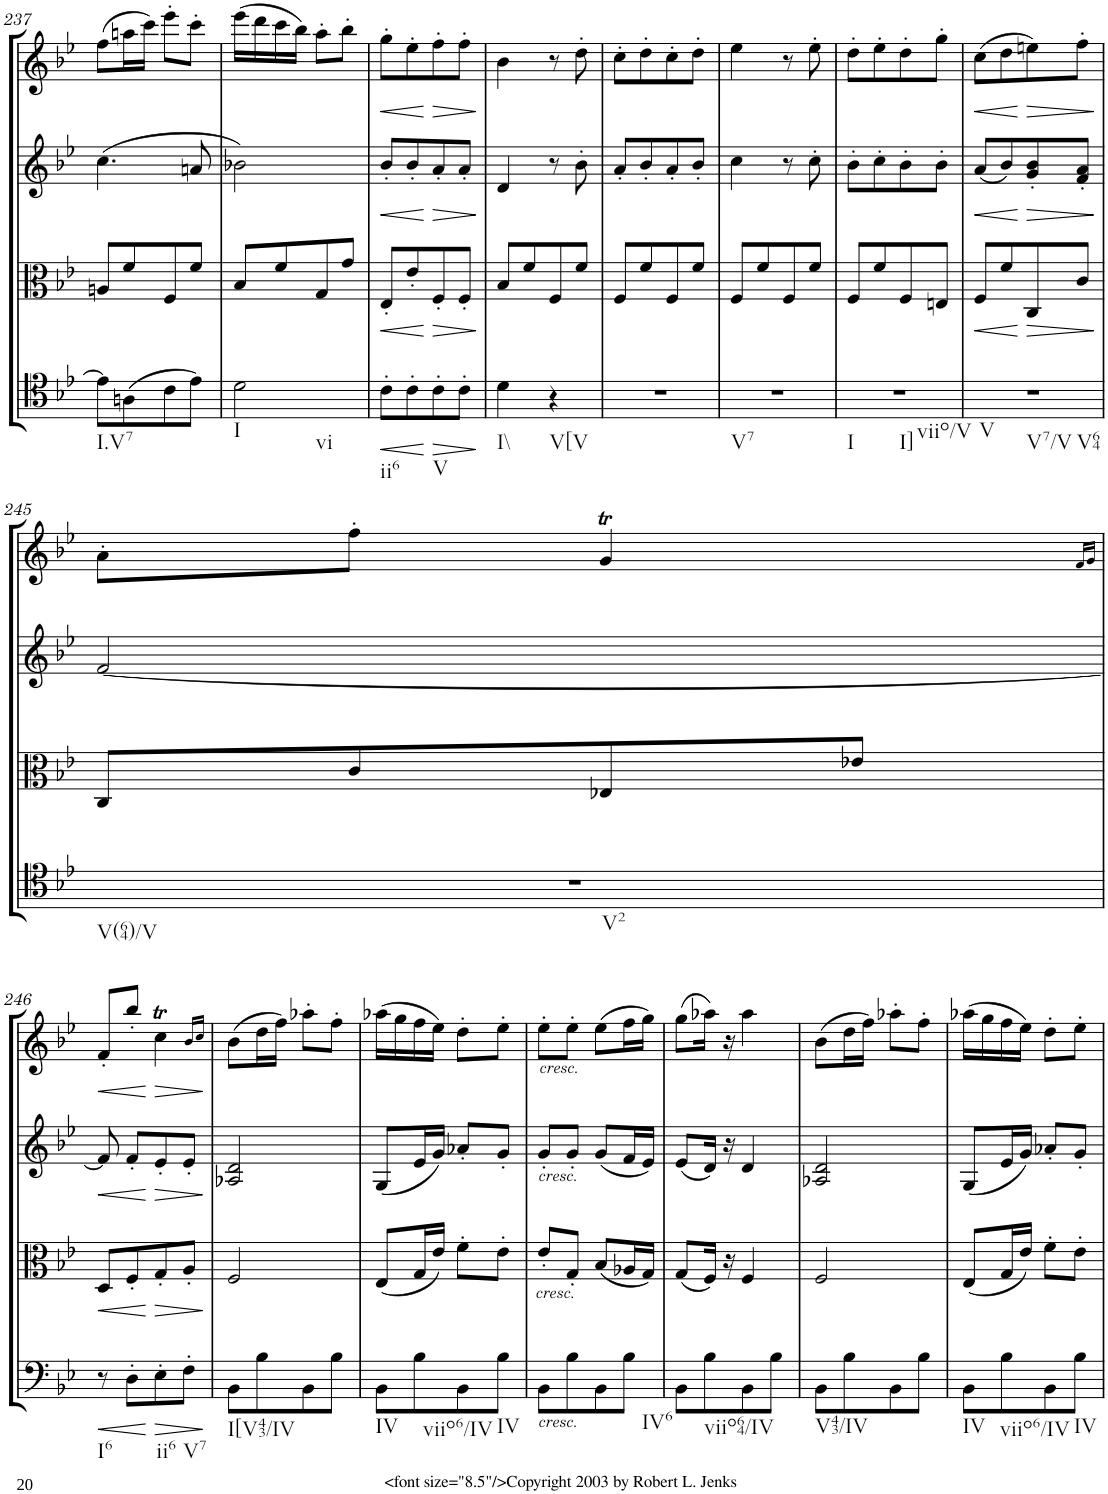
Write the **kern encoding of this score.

**kern	**dynam	**kern	**dynam	**kern	**dynam	**kern	**dynam
*part4	*part4	*part3	*part3	*part2	*part2	*part1	*part1
*staff4	*staff4	*staff3	*staff3	*staff2	*staff2	*staff1	*staff1
*I"Cello	*	*I"Viola	*	*I"2nd Violin	*	*I"1st Violin	*
*	*	*I'Vla	*	*I'Vln	*	*I'Vln	*
!!LO:PB:g=z
*clefF4	*	*clefC3	*	*clefG2	*	*clefG2	*
*k[b-e-]	*	*k[b-e-]	*	*k[b-e-]	*	*k[b-e-]	*
*B-:	*	*B-:	*	*B-:	*	*B-:	*
*M2/4	*	*M2/4	*	*M2/4	*	*M2/4	*
=237	=237	=237	=237	=237	=237	=237	=237
!LO:TX:b:t=I.V7	!	!	!	!	!	!	!
8e-\L]	.	8An/L	.	(4.cc\	.	(8ff\L	.
(8An\	.	8f/	.	.	.	16aan\L	.
.	.	.	.	.	.	16ccc\JJ)	.
8c\	.	8F/	.	.	.	8eee-'\L	.
8e-\J)	.	8f/J	.	8an/	.	8ccc'\J	.
=238	=238	=238	=238	=238	=238	=238	=238
!LO:TX:b:t=I	!	!	!	!	!	!	!
!LO:TX:b:t=vi	!	!	!	!	!	!	!
2d\	.	8B-/L	.	2b-X\)	.	(16eee-\LL	.
.	.	.	.	.	.	16ddd\	.
.	.	8f/	.	.	.	16ccc\	.
.	.	.	.	.	.	16bb-\JJ)	.
.	.	8G/	.	.	.	8aa'\L	.
.	.	8g/J	.	.	.	8bb-'\J	.
=239	=239	=239	=239	=239	=239	=239	=239
!LO:TX:b:t=ii6	!	!	!	!	!	!	!
!	!LO:HP:b	!	!LO:HP:b	!	!LO:HP:b	!	!LO:HP:b
8c'\L	<	8E-'/L	<	8b-'/L	<	8gg'\L	<
8c'\	.	8e-'/	.	8b-'/	.	8ee-'\	.
!LO:TX:b:t=V	!	!	!	!	!	!	!
!	!LO:HP:n=1:b	!	!LO:HP:n=1:b	!	!LO:HP:n=1:b	!	!LO:HP:n=1:b
8c'\	[ >	8F'/	[ >	8a'/	[ >	8ff'\	[ >
8c'\J	.	8F'/J	.	8a'/J	.	8ff'\J	.
.	]	.	]	.	]	.	]
=240	=240	=240	=240	=240	=240	=240	=240
!LO:TX:b:t=I\\	!	!	!	!	!	!	!
4d\	.	8B-/L	.	4d/	.	4b-\	.
.	.	8f/	.	.	.	.	.
!LO:TX:b:t=V[V	!	!	!	!	!	!	!
4r	.	8F/	.	8r	.	8r	.
.	.	8f/J	.	8b-'\	.	8dd'\	.
=241	=241	=241	=241	=241	=241	=241	=241
2r	.	8F/L	.	8a'/L	.	8cc'\L	.
.	.	8f/	.	8b-'/	.	8dd'\	.
.	.	8F/	.	8a'/	.	8cc'\	.
.	.	8f/J	.	8b-'/J	.	8dd'\J	.
=242	=242	=242	=242	=242	=242	=242	=242
!LO:TX:b:t=V7	!	!	!	!	!	!	!
2r	.	8F/L	.	4cc\	.	4ee-\	.
.	.	8f/	.	.	.	.	.
.	.	8F/	.	8r	.	8r	.
.	.	8f/J	.	8cc'\	.	8ee-'\	.
=243	=243	=243	=243	=243	=243	=243	=243
!LO:TX:b:t=I	!	!	!	!	!	!	!
!LO:TX:b:t=I]	!	!	!	!	!	!	!
!LO:TX:b:t=viio/V	!	!	!	!	!	!	!
2r	.	8F/L	.	8b-'\L	.	8dd'\L	.
.	.	8f/	.	8cc'\	.	8ee-'\	.
.	.	8F/	.	8b-'\	.	8dd'\	.
.	.	8En/J	.	8b-'\J	.	8gg'\J	.
=244	=244	=244	=244	=244	=244	=244	=244
!LO:TX:b:t=V	!	!	!	!	!	!	!
!LO:TX:b:t=V7/V	!	!	!	!	!	!	!
!LO:TX:b:t=V64	!	!	!	!	!	!	!
!	!	!	!LO:HP:b	!	!LO:HP:b	!	!LO:HP:b
2r	.	8F/L	<	(8a/L	<	(8cc\L	<
.	.	8f/	.	8b-/)	.	8dd\	.
!	!	!	!LO:HP:n=1:b	!	!LO:HP:n=1:b	!	!LO:HP:n=1:b
.	.	8C/	[ >	8g/' 8b-/'	[ >	8een\)	[ >
.	.	8c/J	.	8f/' 8a/'J	.	8ff'\J	.
.	.	.	]	.	]	.	]
!!LO:LB:g=z
=245	=245	=245	=245	=245	=245	=245	=245
!LO:TX:b:t=V(64)/V	!	!	!	!	!	!	!
!LO:TX:b:t=V2	!	!	!	!	!	!	!
2r	.	8C/L	.	[2f/	.	8a'\L	.
.	.	8c/	.	.	.	8ff'\J	.
.	.	8E-X/	.	.	.	4gT/	.
.	.	8e-X/J	.	.	.	.	.
.	.	.	.	.	.	16qf/LL	.
.	.	.	.	.	.	16qg/JJ	.
!!LO:LB:g=z
=246	=246	=246	=246	=246	=246	=246	=246
!LO:TX:b:t=I6	!	!	!	!	!	!	!
!	!LO:HP:b	!	!LO:HP:b	!	!LO:HP:b	!	!LO:HP:b
8r	<	8D/L	<	8f/]	<	8f'/L	<
8D'\L	.	8F'/	.	8f'/L	.	8bb-'/J	.
!LO:TX:b:t=ii6	!	!	!	!	!	!	!
!	!LO:HP:n=1:b	!	!LO:HP:n=1:b	!	!LO:HP:n=1:b	!	!LO:HP:n=1:b
8E-'\	[ >	8G'/	[ >	8e-'/	[ >	4ccT\	[ >
!LO:TX:b:t=V7	!	!	!	!	!	!	!
8F'\J	.	8A'/J	.	8e-'/J	.	.	.
.	.	.	.	.	.	16qb-/LL	.
.	.	.	.	.	.	16qcc/JJ	.
.	]	.	]	.	]	.	]
=247	=247	=247	=247	=247	=247	=247	=247
!LO:TX:b:t=I[V43/IV	!	!	!	!	!	!	!
8BB-\L	.	2F/	.	2A-X/ 2d/	.	(8b-\L	.
8B-\	.	.	.	.	.	16dd\L	.
.	.	.	.	.	.	16ff\JJ)	.
8BB-\	.	.	.	.	.	8aa-X'\L	.
8B-\J	.	.	.	.	.	8ff'\J	.
=248	=248	=248	=248	=248	=248	=248	=248
!LO:TX:b:t=IV	!	!	!	!	!	!	!
8BB-\L	.	(8E-/L	.	(8G/L	.	(16aa-X\LL	.
.	.	.	.	.	.	16gg\	.
8B-\	.	16G/L	.	16e-/L	.	16ff\	.
.	.	16e-/JJ)	.	16g/JJ)	.	16ee-\JJ)	.
!LO:TX:b:t=viio6/IV	!	!	!	!	!	!	!
8BB-\	.	8f'\L	.	8a-X'/L	.	8dd'\L	.
!LO:TX:b:t=IV	!	!	!	!	!	!	!
8B-\J	.	8e-'\J	.	8g'/J	.	8ee-'\J	.
=249	=249	=249	=249	=249	=249	=249	=249
!	!	!	!	!	!	!LO:TX:b:i:t=cresc.	!
!	!	!	!	!LO:TX:b:i:t=cresc.	!	!	!
!	!	!LO:TX:b:i:t=cresc.	!	!	!	!	!
!LO:TX:b:i:t=cresc.	!	!	!	!	!	!	!
8BB-\L	.	8e-'/L	.	8g'/L	.	8ee-'\L	.
8B-\	.	8G'/J	.	8g'/J	.	8ee-'\J	.
8BB-\	.	(8B-/L	.	(8g/L	.	(8ee-\L	.
!LO:TX:b:t=IV6	!	!	!	!	!	!	!
8B-\J	.	16A-X/L	.	16f/L	.	16ff\L	.
.	.	16G/JJ)	.	16e-/JJ)	.	16gg\JJ)	.
=250	=250	=250	=250	=250	=250	=250	=250
8BB-\L	.	(8G/L	.	(8e-/L	.	(8gg\L	.
!LO:TX:b:t=viio64/IV	!	!	!	!	!	!	!
8B-\	.	16F/Jk)	.	16d/Jk)	.	16aa-X\Jk)	.
.	.	16r	.	16r	.	16r	.
8BB-\	.	4F/	.	4d/	.	4aa-\	.
8B-\J	.	.	.	.	.	.	.
=251	=251	=251	=251	=251	=251	=251	=251
!LO:TX:b:t=V43/IV	!	!	!	!	!	!	!
8BB-\L	.	2F/	.	2A-X/ 2d/	.	(8b-\L	.
8B-\	.	.	.	.	.	16dd\L	.
.	.	.	.	.	.	16ff\JJ)	.
8BB-\	.	.	.	.	.	8aa-X'\L	.
8B-\J	.	.	.	.	.	8ff'\J	.
=252	=252	=252	=252	=252	=252	=252	=252
!LO:TX:b:t=IV	!	!	!	!	!	!	!
8BB-\L	.	(8E-/L	.	(8G/L	.	(16aa-X\LL	.
.	.	.	.	.	.	16gg\	.
8B-\	.	16G/L	.	16e-/L	.	16ff\	.
.	.	16e-/JJ)	.	16g/JJ)	.	16ee-\JJ)	.
!LO:TX:b:t=viio6/IV	!	!	!	!	!	!	!
8BB-\	.	8f'\L	.	8a-X'/L	.	8dd'\L	.
!LO:TX:b:t=IV	!	!	!	!	!	!	!
8B-\J	.	8e-'\J	.	8g'/J	.	8ee-'\J	.
=	=	=	=	=	=	=	=
*-	*-	*-	*-	*-	*-	*-	*-
